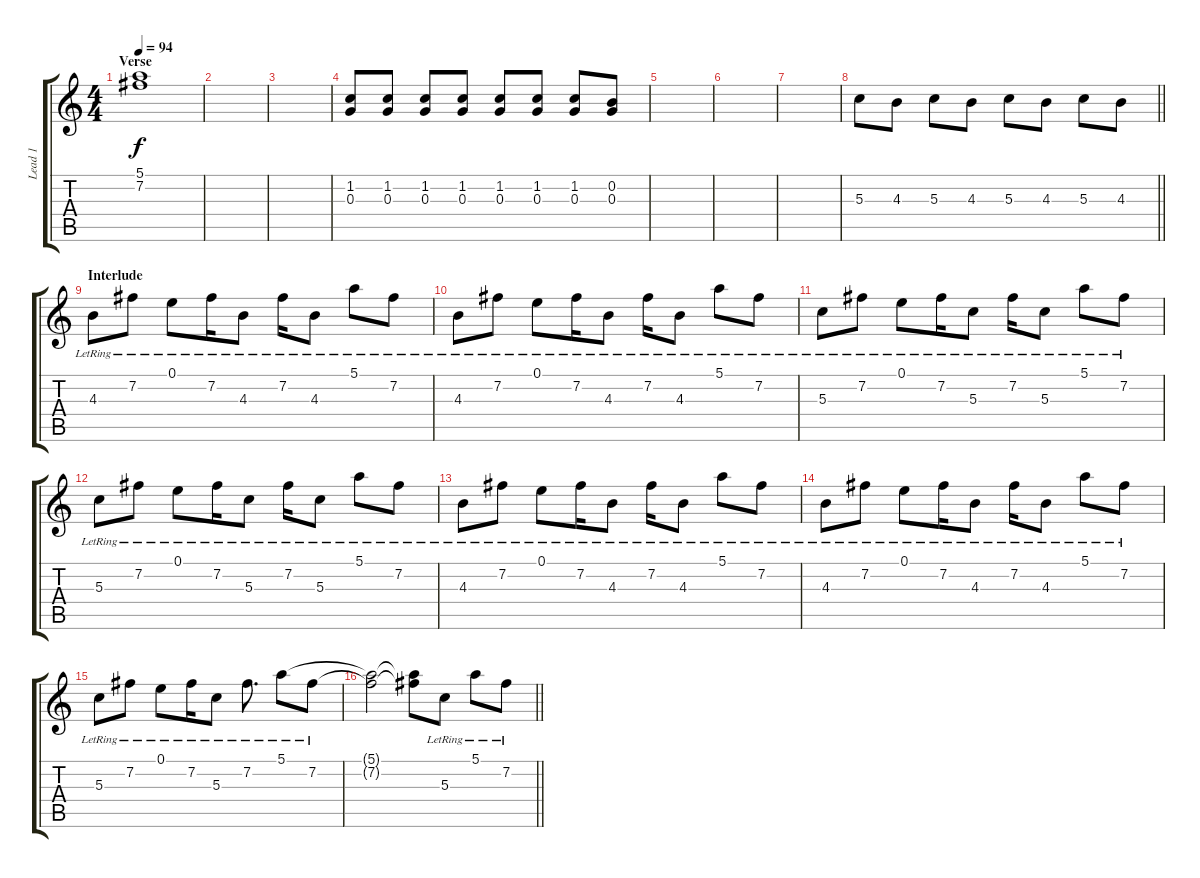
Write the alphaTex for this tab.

\track ("Lead 1" "Lead 1") {instrument electricguitarclean}
\staff {score tabs}
\tuning (E4 B3 G3 D3 A2 E2) {hide}
\ts (4 4)
\section ("" "Verse")
\tempo 94
\clef g2
\ks c
(5.1{t} 7.2{t}).1{dy f volume 0} |
|
|
(1.2 0.3).8{volume 10} (1.2 0.3).8 (1.2 0.3).8 (1.2 0.3).8 (1.2 0.3).8 (1.2 0.3).8 (1.2 0.3).8 (0.2 0.3).8 |
|
|
|
\barLineRight lightlight
5.3.8{volume 10} 4.3.8 5.3.8 4.3.8 5.3.8 4.3.8 5.3.8 4.3.8 |
\section ("" "Interlude")
4.3{lr}.8 7.2{lr}.8 0.1{lr}.8 7.2{lr}.16 4.3{lr}.8 7.2{lr}.16 4.3{lr}.8 5.1{lr}.8 7.2{lr}.8 |
4.3{lr}.8 7.2{lr}.8 0.1{lr}.8 7.2{lr}.16 4.3{lr}.8 7.2{lr}.16 4.3{lr}.8 5.1{lr}.8 7.2{lr}.8 |
5.3{lr}.8 7.2{lr}.8 0.1{lr}.8 7.2{lr}.16 5.3{lr}.8 7.2{lr}.16 5.3{lr}.8 5.1{lr}.8 7.2{lr}.8 |
5.3{lr}.8 7.2{lr}.8 0.1{lr}.8 7.2{lr}.16 5.3{lr}.8 7.2{lr}.16 5.3{lr}.8 5.1{lr}.8 7.2{lr}.8 |
4.3{lr}.8 7.2{lr}.8 0.1{lr}.8 7.2{lr}.16 4.3{lr}.8 7.2{lr}.16 4.3{lr}.8 5.1{lr}.8 7.2{lr}.8 |
4.3{lr}.8 7.2{lr}.8 0.1{lr}.8 7.2{lr}.16 4.3{lr}.8 7.2{lr}.16 4.3{lr}.8 5.1{lr}.8 7.2{lr}.8 |
5.3{lr}.8 7.2{lr}.8 0.1{lr}.8 7.2{lr}.16 5.3{lr}.8 7.2{lr}.8{d} 5.1{lr}.8 7.2{lr}.8 |
\barLineRight lightlight
(5.1{t} 7.2{t}).2 (5.1{t} 7.2{t}).8 5.3{lr}.8 5.1{lr}.8 7.2{lr}.8
